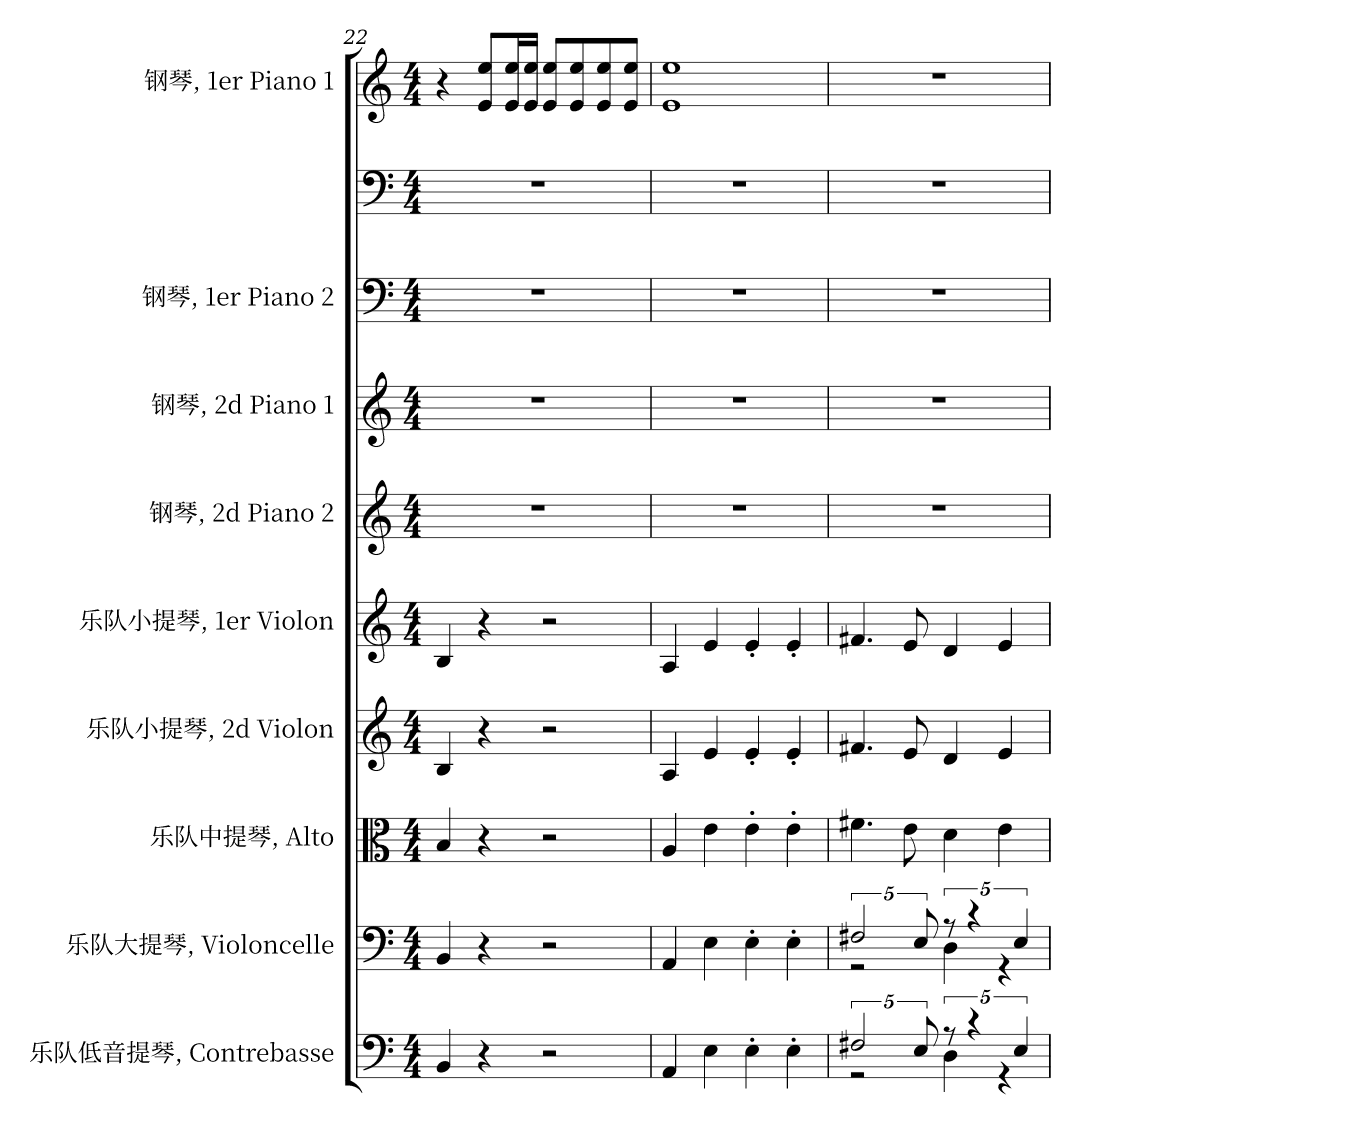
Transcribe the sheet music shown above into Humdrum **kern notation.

**kern	**kern	**kern	**kern	**kern	**kern	**kern	**kern	**kern	**kern
*part9	*part8	*part7	*part6	*part5	*part4	*part3	*part2	*part2	*part1
*staff10	*staff9	*staff8	*staff7	*staff6	*staff5	*staff4	*staff3	*staff2	*staff1
*I"乐队低音提琴, Contrebasse	*I"乐队大提琴, Violoncelle	*I"乐队中提琴, Alto	*I"乐队小提琴, 2d Violon	*I"乐队小提琴, 1er Violon	*I"钢琴, 2d Piano 2	*I"钢琴, 2d Piano 1	*I"钢琴, 1er Piano 2	*	*I"钢琴, 1er Piano 1
*I'Cbs.	*	*	*	*	*I'Pno.	*I'Pno.	*I'Pno.	*	*I'Pno.
*clefF4	*clefF4	*clefC3	*clefG2	*clefG2	*clefG2	*clefG2	*clefF4	*clefF4	*clefG2
*ITrd7c12	*	*	*	*	*	*	*	*	*
*k[]	*k[]	*k[]	*k[]	*k[]	*k[]	*k[]	*k[]	*k[]	*k[]
*M4/4	*M4/4	*M4/4	*M4/4	*M4/4	*M4/4	*M4/4	*M4/4	*M4/4	*M4/4
*MM143	*MM143	*MM143	*MM143	*MM143	*MM143	*MM143	*MM143	*MM143	*MM143
=22	=22	=22	=22	=22	=22	=22	=22	=22	=22
4BBB/	4BB/	4B/	4B/	4B/	1r	1r	1r	1r	4r
4r	4r	4r	4r	4r	.	.	.	.	8e/ 8ee/L
.	.	.	.	.	.	.	.	.	16e/ 16ee/L
.	.	.	.	.	.	.	.	.	16e/ 16ee/JJ
2r	2r	2r	2r	2r	.	.	.	.	8e/ 8ee/L
.	.	.	.	.	.	.	.	.	8e/ 8ee/
*	*	*	*	*	*	*	*	*	*MM151
.	.	.	.	.	.	.	.	.	8e/ 8ee/
.	.	.	.	.	.	.	.	.	8e/ 8ee/J
=23	=23	=23	=23	=23	=23	=23	=23	=23	=23
*	*	*	*	*	*	*	*	*	*MM143
4AAA/	4AA/	4A/	4A/	4A/	1r	1r	1r	1r	1e 1ee
4EE\	4E\	4e\	4e/	4e/	.	.	.	.	.
4EE'\	4E'\	4e'\	4e'/	4e'/	.	.	.	.	.
4EE'\	4E'\	4e'\	4e'/	4e'/	.	.	.	.	.
=24	=24	=24	=24	=24	=24	=24	=24	=24	=24
*	*	*	*	*	*	*	*	*	*MM143
*^	*^	*	*	*	*	*	*	*	*
5%2FF#X/	2r	5%2F#X/	2r	4.f#X\	4.f#X/	4.f#X/	1r	1r	1r	1r	1r
.	.	.	.	8e\	8e/	8e/	.	.	.	.	.
10EE/	.	10E/	.	.	.	.	.	.	.	.	.
10r	4DD\	10r	4D\	4d\	4d/	4d/	.	.	.	.	.
5r	.	5r	.	.	.	.	.	.	.	.	.
.	4r	.	4r	4e\	4e/	4e/	.	.	.	.	.
5EE/	.	5E/	.	.	.	.	.	.	.	.	.
*v	*v	*	*	*	*	*	*	*	*	*	*
*	*v	*v	*	*	*	*	*	*	*	*
=	=	=	=	=	=	=	=	=	=
*-	*-	*-	*-	*-	*-	*-	*-	*-	*-
